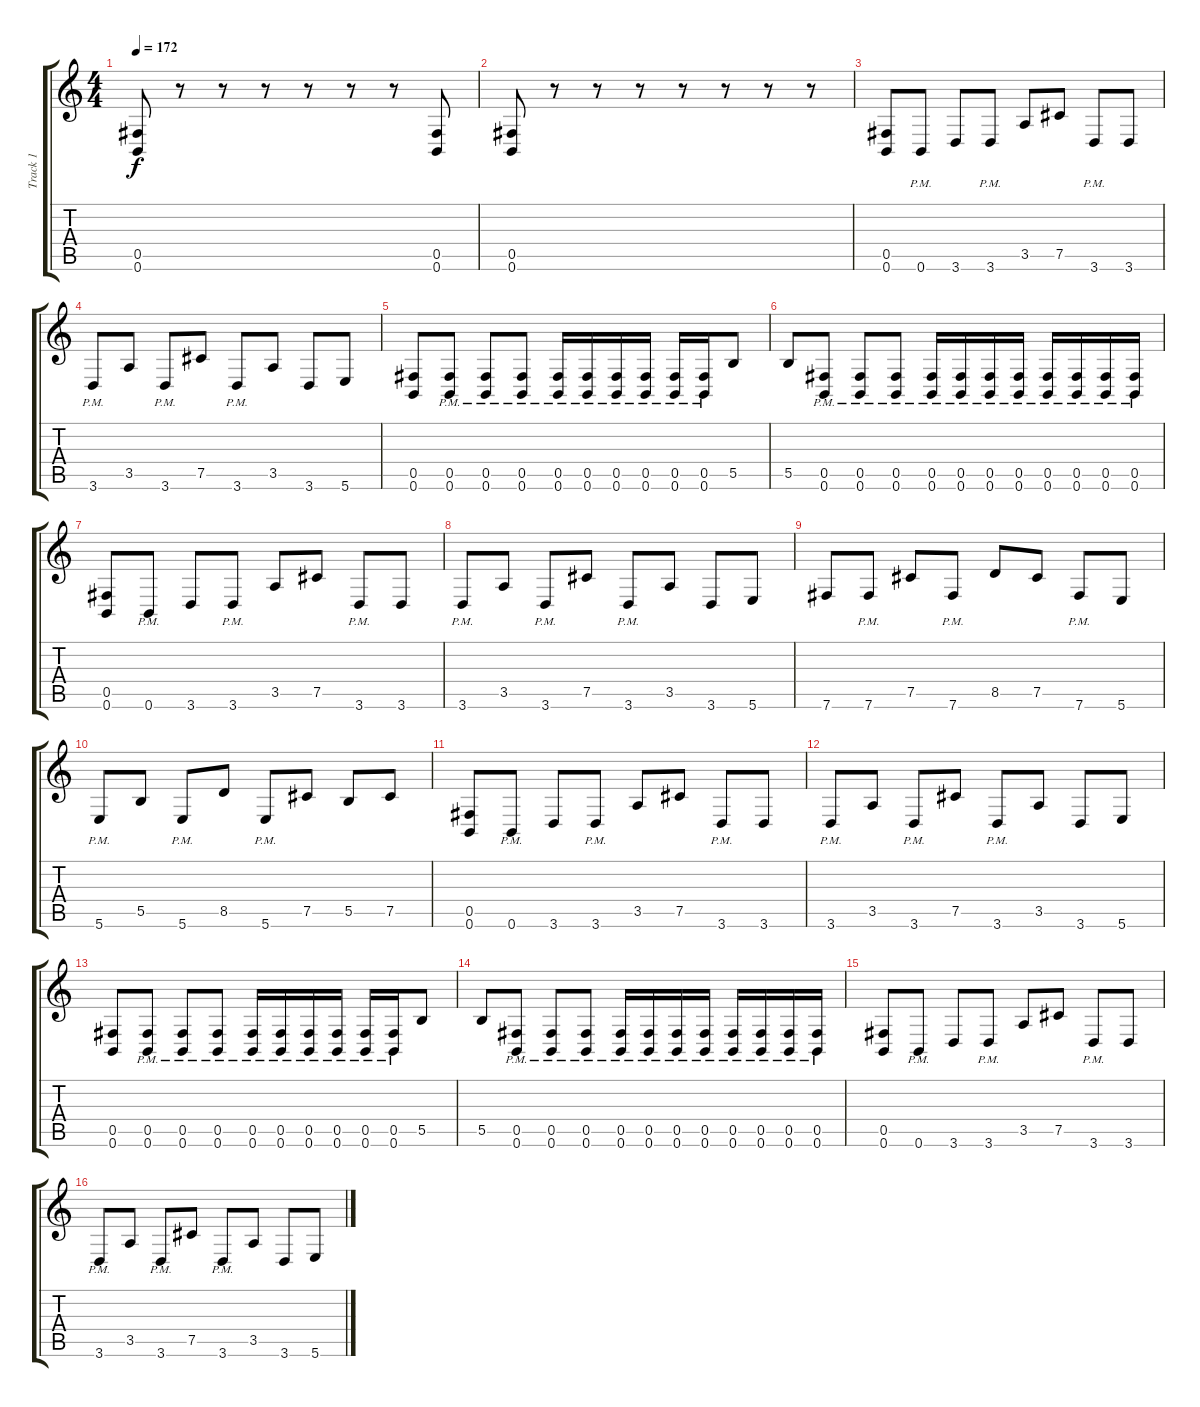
\track ("Track 1" "Track 1") {instrument distortionguitar}
\staff {score tabs}
\tuning (Db4 Ab3 E3 B2 Gb2 B1) {hide}
\ts (4 4)
\tempo 172
\clef g2
\ks c
(0.5 0.6).8{dy f} r.8 r.8 r.8 r.8 r.8 r.8 (0.5 0.6).8 |
(0.5 0.6).8 r.8 r.8 r.8 r.8 r.8 r.8 r.8 |
(0.5 0.6).8 0.6{pm}.8 3.6.8 3.6{pm}.8 3.5.8 7.5.8 3.6{pm}.8 3.6.8 |
3.6{pm}.8 3.5.8 3.6{pm}.8 7.5.8 3.6{pm}.8 3.5.8 3.6.8 5.6.8 |
(0.5 0.6).8 (0.5{pm} 0.6{pm}).8 (0.5{pm} 0.6{pm}).8 (0.5{pm} 0.6{pm}).8 (0.5{pm} 0.6{pm}).16 (0.5{pm} 0.6{pm}).16 (0.5{pm} 0.6{pm}).16 (0.5{pm} 0.6{pm}).16 (0.5{pm} 0.6{pm}).16 (0.5{pm} 0.6{pm}).16 5.5.8 |
5.5.8 (0.5{pm} 0.6{pm}).8 (0.5{pm} 0.6{pm}).8 (0.5{pm} 0.6{pm}).8 (0.5{pm} 0.6{pm}).16 (0.5{pm} 0.6{pm}).16 (0.5{pm} 0.6{pm}).16 (0.5{pm} 0.6{pm}).16 (0.5{pm} 0.6{pm}).16 (0.5{pm} 0.6{pm}).16 (0.5{pm} 0.6{pm}).16 (0.5{pm} 0.6{pm}).16 |
(0.5 0.6).8 0.6{pm}.8 3.6.8 3.6{pm}.8 3.5.8 7.5.8 3.6{pm}.8 3.6.8 |
3.6{pm}.8 3.5.8 3.6{pm}.8 7.5.8 3.6{pm}.8 3.5.8 3.6.8 5.6.8 |
7.6.8 7.6{pm}.8 7.5.8 7.6{pm}.8 8.5.8 7.5.8 7.6{pm}.8 5.6.8 |
5.6{pm}.8 5.5.8 5.6{pm}.8 8.5.8 5.6{pm}.8 7.5.8 5.5.8 7.5.8 |
(0.5 0.6).8 0.6{pm}.8 3.6.8 3.6{pm}.8 3.5.8 7.5.8 3.6{pm}.8 3.6.8 |
3.6{pm}.8 3.5.8 3.6{pm}.8 7.5.8 3.6{pm}.8 3.5.8 3.6.8 5.6.8 |
(0.5 0.6).8 (0.5{pm} 0.6{pm}).8 (0.5{pm} 0.6{pm}).8 (0.5{pm} 0.6{pm}).8 (0.5{pm} 0.6{pm}).16 (0.5{pm} 0.6{pm}).16 (0.5{pm} 0.6{pm}).16 (0.5{pm} 0.6{pm}).16 (0.5{pm} 0.6{pm}).16 (0.5{pm} 0.6{pm}).16 5.5.8 |
5.5.8 (0.5{pm} 0.6{pm}).8 (0.5{pm} 0.6{pm}).8 (0.5{pm} 0.6{pm}).8 (0.5{pm} 0.6{pm}).16 (0.5{pm} 0.6{pm}).16 (0.5{pm} 0.6{pm}).16 (0.5{pm} 0.6{pm}).16 (0.5{pm} 0.6{pm}).16 (0.5{pm} 0.6{pm}).16 (0.5{pm} 0.6{pm}).16 (0.5{pm} 0.6{pm}).16 |
(0.5 0.6).8 0.6{pm}.8 3.6.8 3.6{pm}.8 3.5.8 7.5.8 3.6{pm}.8 3.6.8 |
3.6{pm}.8 3.5.8 3.6{pm}.8 7.5.8 3.6{pm}.8 3.5.8 3.6.8 5.6.8
